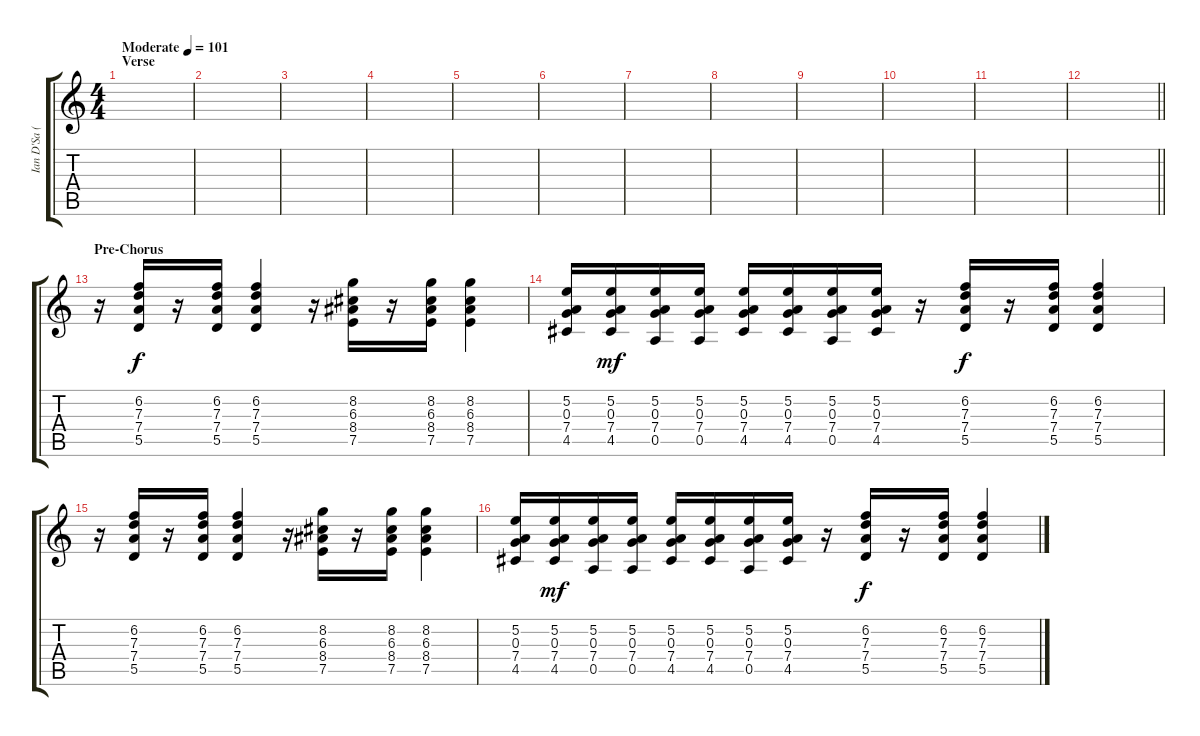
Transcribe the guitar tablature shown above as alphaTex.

\track ("Ian D'Sa (1)" "Ian D'Sa (") {instrument distortionguitar}
\staff {score tabs}
\tuning (E4 B3 G3 D3 A2 D2) {hide}
\ts (4 4)
\section ("" "Verse")
\tempo (101 "Moderate")
\clef g2
\ks c
|
|
|
|
|
|
|
|
|
|
|
\barLineRight lightlight
|
\section ("" "Pre-Chorus")
r.16 (6.2 7.3 7.4 5.5).16 r.16 (6.2 7.3 7.4 5.5).16 (6.2 7.3 7.4 5.5).4 r.16 (8.2 6.3 8.4 7.5).16 r.16 (8.2 6.3 8.4 7.5).16 (8.2 6.3 8.4 7.5).4 |
(5.2 0.3 7.4 4.5).16 (5.2 0.3 7.4 4.5).16{dy mf} (5.2 0.3 7.4 0.5).16 (5.2 0.3 7.4 0.5).16 (5.2 0.3 7.4 4.5).16 (5.2 0.3 7.4 4.5).16 (5.2 0.3 7.4 0.5).16 (5.2 0.3 7.4 4.5).16 r.16 (6.2 7.3 7.4 5.5).16{dy f} r.16 (6.2 7.3 7.4 5.5).16 (6.2 7.3 7.4 5.5).4 |
r.16 (6.2 7.3 7.4 5.5).16 r.16 (6.2 7.3 7.4 5.5).16 (6.2 7.3 7.4 5.5).4 r.16 (8.2 6.3 8.4 7.5).16 r.16 (8.2 6.3 8.4 7.5).16 (8.2 6.3 8.4 7.5).4 |
(5.2 0.3 7.4 4.5).16 (5.2 0.3 7.4 4.5).16{dy mf} (5.2 0.3 7.4 0.5).16 (5.2 0.3 7.4 0.5).16 (5.2 0.3 7.4 4.5).16 (5.2 0.3 7.4 4.5).16 (5.2 0.3 7.4 0.5).16 (5.2 0.3 7.4 4.5).16 r.16 (6.2 7.3 7.4 5.5).16{dy f} r.16 (6.2 7.3 7.4 5.5).16 (6.2 7.3 7.4 5.5).4
